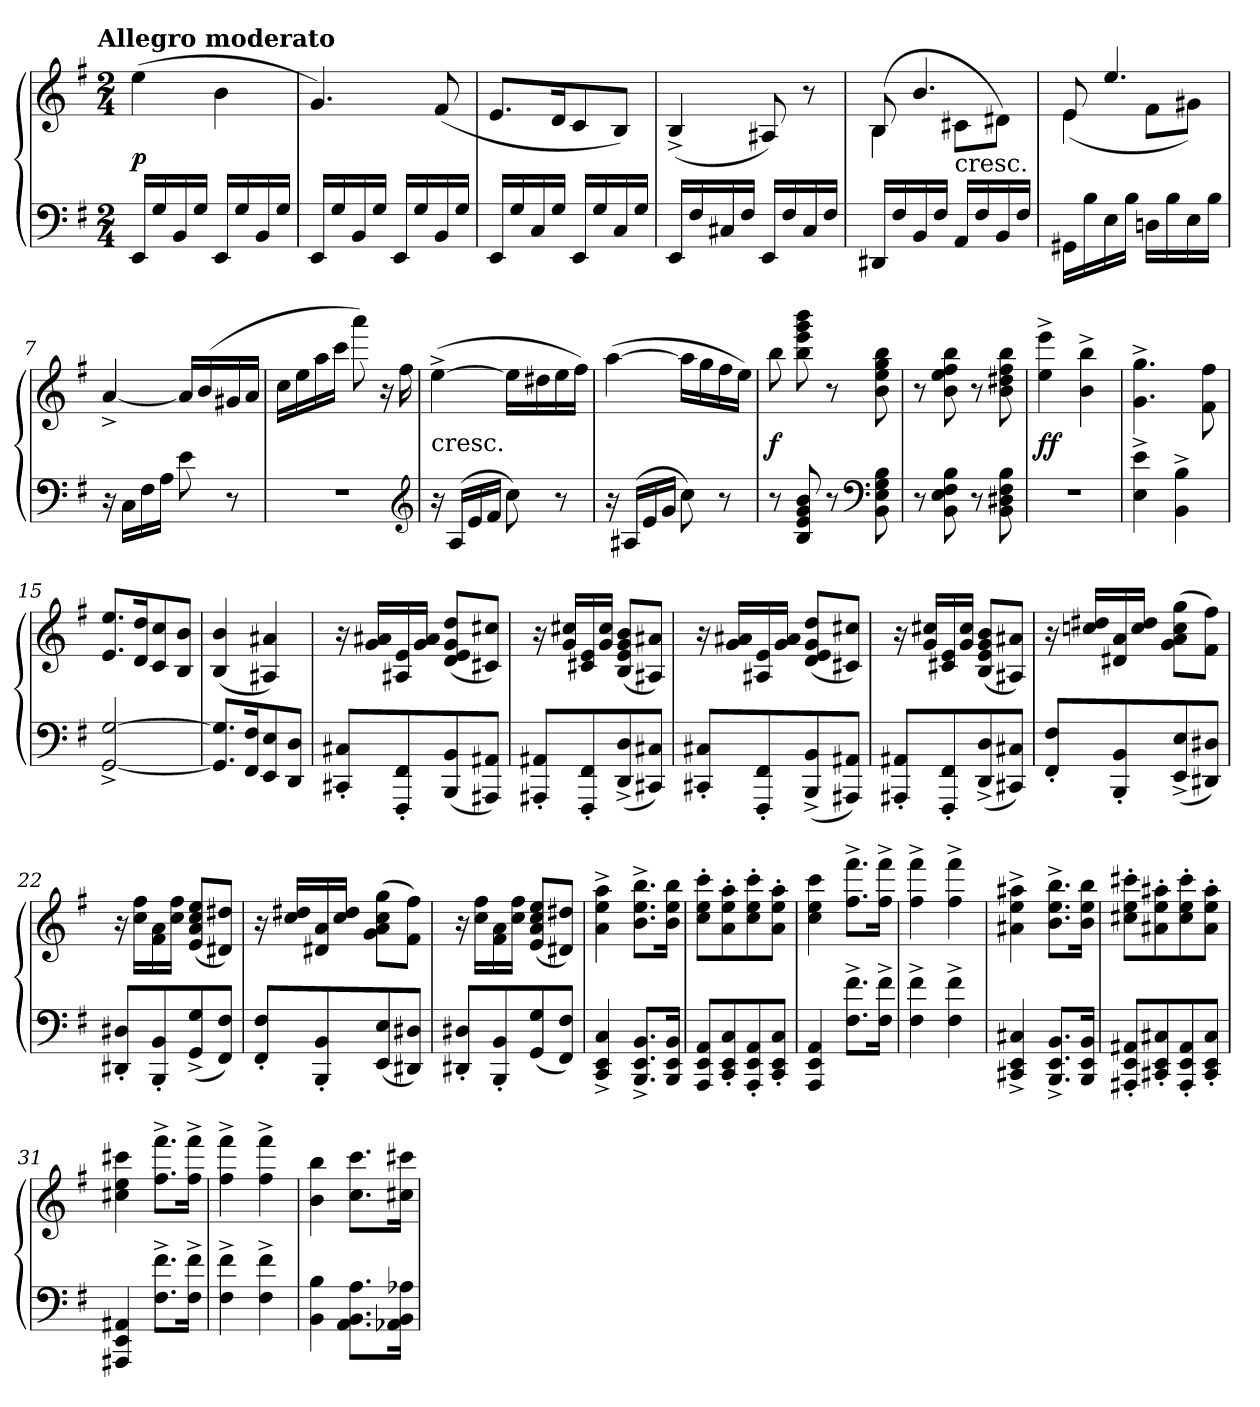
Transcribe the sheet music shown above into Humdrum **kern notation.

**kern	**kern	**dynam
*part1	*part1	*part1
*staff2	*staff1	*staff1/2
*clefF4	*clefG2	*
*k[f#]	*k[f#]	*
*e:	*e:	*
!!LO:TX:omd:t=Allegro moderato
*M2/4	*M2/4	*
*MM110	*MM110	*
=1	=1	=1
16EE/LL	(4ee\	p
16G/	.	.
16BB/	.	.
16G/JJ	.	.
16EE/LL	4b\	.
16G/	.	.
16BB/	.	.
16G/JJ	.	.
=2	=2	=2
16EE/LL	4.g/)	.
16G/	.	.
16BB/	.	.
16G/JJ	.	.
16EE/LL	.	.
16G/	.	.
16BB/	(8f#/	.
16G/JJ	.	.
=3	=3	=3
16EE/LL	8.e/L	.
16G/	.	.
16C/	.	.
16G/JJ	16d/K	.
16EE/LL	8c/	.
16G/	.	.
16C/	8B/J)	.
16G/JJ	.	.
=4	=4	=4
16EE/LL	(4B^/	.
16F#/	.	.
16C#X/	.	.
16F#/JJ	.	.
16EE/LL	8A#X/)	.
16F#/	.	.
16C#/	8r	.
16F#/JJ	.	.
=5	=5	=5
*	*^	*
16DD#X/LL	(8B/	4B\	.
16F#/	.	.	.
16BB/	4.b/	.	.
16F#/JJ	.	.	.
!	!	!LO:TX:c:t=cresc.	!
16AA/LL	.	8c#X\L	.
16F#/	.	.	.
16BB/	.	8d#X\J)	.
16F#/JJ	.	.	.
=6	=6	=6	=6
16GG#X\LL	8e/	(4e\	.
16B\	.	.	.
16E\	4.ee/	.	.
16B\JJ	.	.	.
16Dn\LL	.	8f#\L	.
16B\	.	.	.
16E\	.	8g#X\J)	.
16B\JJ	.	.	.
*	*v	*v	*
=7	=7	=7
16r	[4a^/	.
16C\LL	.	.
16F#\	.	.
16A\JJ	.	.
8e\	16a/LL]	.
.	(16b/	.
8r	16g#X/	.
.	16a/JJ	.
=8	=8	=8
2r	16cc\LL	.
.	16ee\	.
.	16aa\	.
.	16ccc\JJ	.
.	8aaa\)	.
.	16r	.
.	16ff#\	.
*clefG2	*	*
=9	=9	=9
!	!LO:TX:c:t=cresc.	!
16r	([4ee^\	.
(16A/LL	.	.
16e/	.	.
16f#/JJ	.	.
8cc\)	16ee\LL]	.
.	16dd#X\	.
8r	16ee\	.
.	16ff#\JJ)	.
=10	=10	=10
16r	([4aa\	.
(16A#X/LL	.	.
16e/	.	.
16g/JJ	.	.
8cc\)	16aa\LL]	.
.	16gg\	.
8r	16ff#\	.
.	16ee\JJ)	.
=11	=11	=11
8r	8bb\	f
8B/ 8e/ 8g/ 8b/	8bb\ 8eee\ 8ggg\ 8bbb\	.
8r	8r	.
*clefF4	*	*
8BB\ 8E\ 8G\ 8B\	8b\ 8ee\ 8gg\ 8bb\	.
=12	=12	=12
8r	8r	.
8BB\ 8E\ 8F#\ 8B\	8b\ 8ee\ 8ff#\ 8bb\	.
8r	8r	.
8BB\ 8D#X\ 8F#\ 8B\	8b\ 8dd#X\ 8ff#\ 8bb\	.
=13	=13	=13
2r	4ee^\ 4eee^\	ff
.	4b^\ 4bb^\	.
=14	=14	=14
4E^\ 4e^\	4.g^\ 4.gg^\	.
4BB^\ 4B^\	.	.
.	8f#\ 8ff#\	.
=15	=15	=15
[2GG^/ [2G^/	8.e/ 8.ee/L	.
.	16d/ 16dd/K	.
.	8c/ 8cc/	.
.	8B/ 8b/J	.
=16	=16	=16
8.GG]/ 8.G]/L	(4B/ 4b/	.
16FF#/ 16F#/K	.	.
8EE/ 8E/	4A#X/ 4a#X/)	.
8DD/ 8D/J	.	.
=17	=17	=17
8CC#X'/ 8C#X'/L	16r	.
.	16g/ 16a#X/LL	.
8FFF#'/ 8FF#'/	16A#X/ 16e/	.
.	16g/ 16a#/JJ	.
(8BBB/ 8BB/	(8d/ 8e/ 8g/ 8dd/L	.
8AAA#X/ 8AA#X/J)	8c#X/ 8cc#X/J)	.
=18	=18	=18
8AAA#X'/ 8AA#X'/L	16r	.
.	16g/ 16cc#X/LL	.
8FFF#'/ 8FF#'/	16c#X/ 16e/	.
.	16g/ 16cc#/JJ	.
(8DD^/ 8D^/	(8B/ 8e/ 8g/ 8b/L	.
8CC#X/ 8C#X/J)	8A#X/ 8a#X/J)	.
=19	=19	=19
8CC#X'/ 8C#X'/L	16r	.
.	16g/ 16a#X/LL	.
8FFF#'/ 8FF#'/	16A#X/ 16e/	.
.	16g/ 16a#/JJ	.
(8BBB^/ 8BB^/	(8d/ 8e/ 8g/ 8dd/L	.
8AAA#X/ 8AA#X/J)	8c#X/ 8cc#X/J)	.
=20	=20	=20
8AAA#X'/ 8AA#X'/L	16r	.
.	16g/ 16cc#X/LL	.
8FFF#'/ 8FF#'/	16c#X/ 16e/	.
.	16g/ 16cc#/JJ	.
(8DD^/ 8D^/	(8B/ 8e/ 8g/ 8b/L	.
8CC#X/ 8C#X/J)	8A#X/ 8a#X/J)	.
=21	=21	=21
8FF#'/ 8F#'/L	16r	.
.	16ccn/ 16dd#X/LL	.
8BBB'/ 8BB'/	16d#X/ 16a/	.
.	16cc/ 16dd#/JJ	.
(8EE^/ 8E^/	(8g\ 8a\ 8cc\ 8gg\L	.
8DD#X/ 8D#X/J)	8f#\ 8ff#\J)	.
=22	=22	=22
8DD#X'/ 8D#X'/L	16r	.
.	16cc\ 16ff#\LL	.
8BBB'/ 8BB'/	16f#\ 16a\	.
.	16cc\ 16ff#\JJ	.
(8GG^/ 8G^/	(8e/ 8a/ 8cc/ 8ee/L	.
8FF#/ 8F#/J)	8d#X/ 8dd#X/J)	.
=23	=23	=23
8FF#'/ 8F#'/L	16r	.
.	16cc/ 16dd#X/LL	.
8BBB'/ 8BB'/	16d#X/ 16a/	.
.	16cc/ 16dd#/JJ	.
(8EE/ 8E/	(8g\ 8a\ 8cc\ 8gg\L	.
8DD#X/ 8D#X/J)	8f#\ 8ff#\J)	.
=24	=24	=24
8DD#X'/ 8D#X'/L	16r	.
.	16cc\ 16ff#\LL	.
8BBB'/ 8BB'/	16f#\ 16a\	.
.	16cc\ 16ff#\JJ	.
(8GG/ 8G/	(8e/ 8a/ 8cc/ 8ee/L	.
8FF#/ 8F#/J)	8d#X/ 8dd#X/J)	.
=25	=25	=25
4CC^/ 4EE^/ 4C^/	4a^\ 4ee^\ 4aa^\	.
8.BBB^/ 8.EE^/ 8.BB^/L	8.b^\ 8.ee^\ 8.bb^\L	.
16BBB/ 16EE/ 16BB/Jk	16b\ 16ee\ 16bb\Jk	.
=26	=26	=26
8AAA/ 8EE/ 8AA/L	8cc'\ 8ee'\ 8ccc'\L	.
8CC'/ 8EE'/ 8C'/	8a'\ 8ee'\ 8aa'\	.
8AAA'/ 8EE'/ 8AA'/	8cc'\ 8ee'\ 8ccc'\	.
8CC'/ 8EE'/ 8C'/J	8a'\ 8ee'\ 8aa'\J	.
=27	=27	=27
4AAA/ 4EE/ 4AA/	4cc\ 4ee\ 4ccc\	.
8.F#^\ 8.f#^\L	8.ff#^\ 8.fff#^\L	.
16F#^\ 16f#^\Jk	16ff#^\ 16fff#^\Jk	.
=28	=28	=28
4F#^\ 4f#^\	4ff#^\ 4fff#^\	.
4F#^\ 4f#^\	4ff#^\ 4fff#^\	.
=29	=29	=29
4CC#X^/ 4EE^/ 4C#X^/	4a#X^\ 4ee^\ 4aa#X^\	.
8.BBB^/ 8.EE^/ 8.BB^/L	8.b^\ 8.ee^\ 8.bb^\L	.
16BBB/ 16EE/ 16BB/Jk	16b\ 16ee\ 16bb\Jk	.
=30	=30	=30
8AAA#X'/ 8EE'/ 8AA#X'/L	8cc#X'\ 8ee'\ 8ccc#X'\L	.
8CC#X'/ 8EE'/ 8C#X'/	8a#X'\ 8ee'\ 8aa#X'\	.
8AAA#'/ 8EE'/ 8AA#'/	8cc#'\ 8ee'\ 8ccc#'\	.
8CC#'/ 8EE'/ 8C#'/J	8a#'\ 8ee'\ 8aa#'\J	.
=31	=31	=31
4AAA#X/ 4EE/ 4AA#X/	4cc#X\ 4ee\ 4ccc#X\	.
8.F#^\ 8.f#^\L	8.ff#^\ 8.fff#^\L	.
16F#^\ 16f#^\Jk	16ff#^\ 16fff#^\Jk	.
=32	=32	=32
4F#^\ 4f#^\	4ff#^\ 4fff#^\	.
4F#^\ 4f#^\	4ff#^\ 4fff#^\	.
=33	=33	=33
4BB\ 4B\	4b\ 4bb\	.
8.AA\ 8.BB\ 8.A\L	8.cc\ 8.ccc\L	.
16AA-X\ 16BB\ 16A-X\Jk	16cc#X\ 16ccc#X\Jk	.
=	=	=
*-	*-	*-
